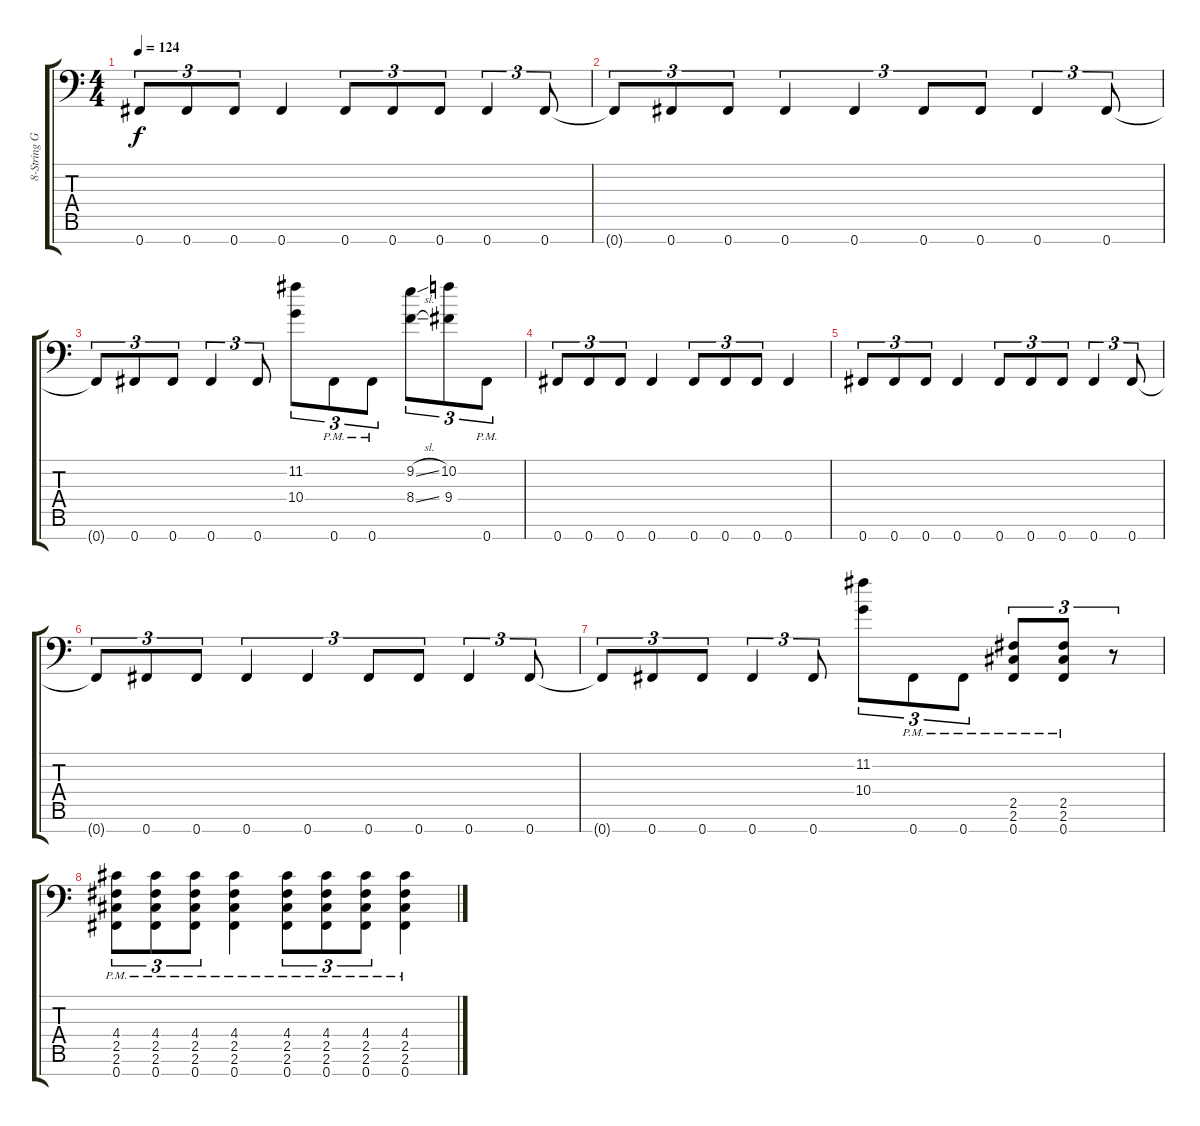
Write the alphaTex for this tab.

\track ("8-String Guitar (Low 7) 2" "8-String G") {instrument distortionguitar}
\staff {score tabs}
\tuning (B3 G3 D3 A2 E2 B1 Gb1) {hide}
\ts (4 4)
\tempo 124
\clef f4
\ks c
0.7.8{tu (3 2) dy f} 0.7.8{tu (3 2)} 0.7.8{tu (3 2)} 0.7.4 0.7.8{tu (3 2)} 0.7.8{tu (3 2)} 0.7.8{tu (3 2)} 0.7.4{tu (3 2)} 0.7.8{tu (3 2)} |
0.7{t}.8{tu (3 2)} 0.7.8{tu (3 2)} 0.7.8{tu (3 2)} 0.7.4{tu (3 2)} 0.7.4{tu (3 2)} 0.7.8{tu (3 2)} 0.7.8{tu (3 2)} 0.7.4{tu (3 2)} 0.7.8{tu (3 2)} |
0.7{t}.8{tu (3 2)} 0.7.8{tu (3 2)} 0.7.8{tu (3 2)} 0.7.4{tu (3 2)} 0.7.8{tu (3 2)} (11.2 10.4).8{tu (3 2)} 0.7{pm}.8{tu (3 2)} 0.7{pm}.8{tu (3 2)} (9.2{sl} 8.4{sl}).8{tu (3 2)} (10.2 9.4).8{tu (3 2)} 0.7{pm}.8{tu (3 2)} |
0.7.8{tu (3 2)} 0.7.8{tu (3 2)} 0.7.8{tu (3 2)} 0.7.4 0.7.8{tu (3 2)} 0.7.8{tu (3 2)} 0.7.8{tu (3 2)} 0.7.4 |
0.7.8{tu (3 2)} 0.7.8{tu (3 2)} 0.7.8{tu (3 2)} 0.7.4 0.7.8{tu (3 2)} 0.7.8{tu (3 2)} 0.7.8{tu (3 2)} 0.7.4{tu (3 2)} 0.7.8{tu (3 2)} |
0.7{t}.8{tu (3 2)} 0.7.8{tu (3 2)} 0.7.8{tu (3 2)} 0.7.4{tu (3 2)} 0.7.4{tu (3 2)} 0.7.8{tu (3 2)} 0.7.8{tu (3 2)} 0.7.4{tu (3 2)} 0.7.8{tu (3 2)} |
0.7{t}.8{tu (3 2)} 0.7.8{tu (3 2)} 0.7.8{tu (3 2)} 0.7.4{tu (3 2)} 0.7.8{tu (3 2)} (11.2 10.4).8{tu (3 2)} 0.7{pm}.8{tu (3 2)} 0.7{pm}.8{tu (3 2)} (2.5{pm} 2.6{pm} 0.7{pm}).8{tu (3 2)} (2.5{pm} 2.6{pm} 0.7{pm}).8{tu (3 2)} r.8{tu (3 2)} |
(4.4{pm} 2.5{pm} 2.6{pm} 0.7{pm}).8{tu (3 2)} (4.4{pm} 2.5{pm} 2.6{pm} 0.7{pm}).8{tu (3 2)} (4.4{pm} 2.5{pm} 2.6{pm} 0.7{pm}).8{tu (3 2)} (4.4{pm} 2.5{pm} 2.6{pm} 0.7{pm}).4 (4.4{pm} 2.5{pm} 2.6{pm} 0.7{pm}).8{tu (3 2)} (4.4{pm} 2.5{pm} 2.6{pm} 0.7{pm}).8{tu (3 2)} (4.4{pm} 2.5{pm} 2.6{pm} 0.7{pm}).8{tu (3 2)} (4.4{pm} 2.5{pm} 2.6{pm} 0.7{pm}).4
